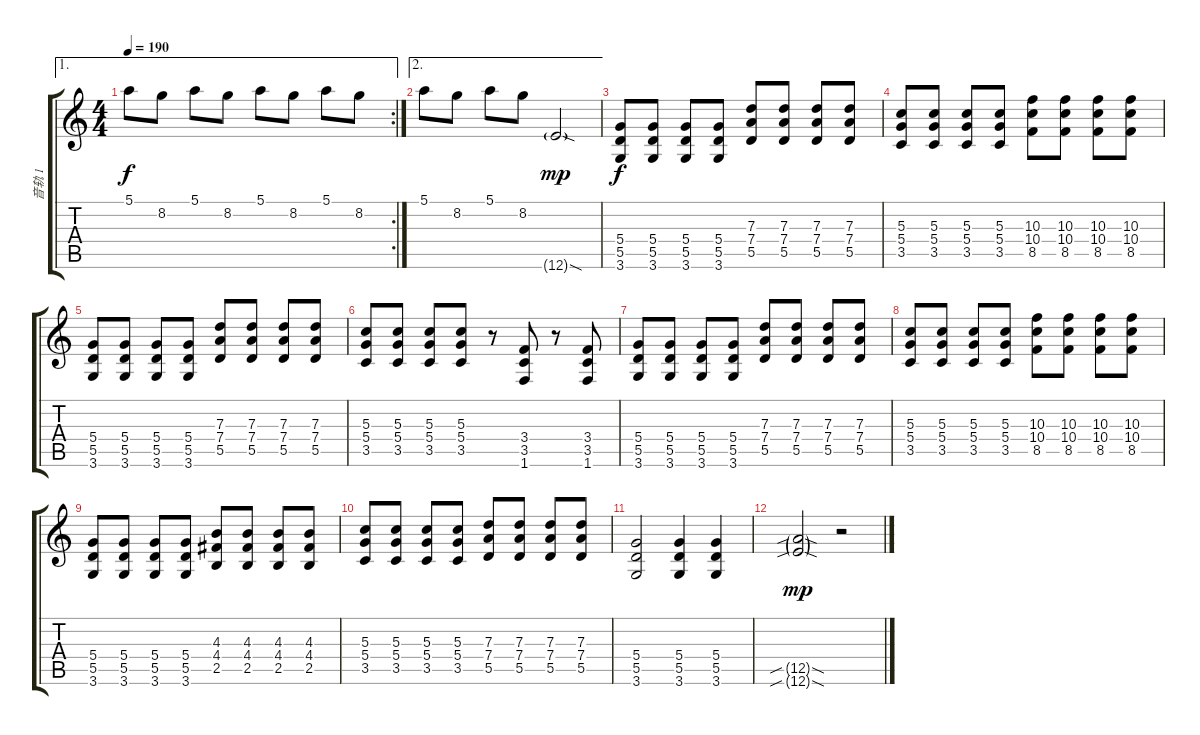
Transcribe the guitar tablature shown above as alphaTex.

\track ("音轨 1" "音轨 1") {instrument overdrivenguitar}
\staff {score tabs}
\tuning (E4 B3 G3 D3 A2 E2) {hide}
\ae 1
\rc 2
\ts (4 4)
\tempo 190
\clef g2
\ks c
5.1.8{dy f} 8.2.8 5.1.8 8.2.8 5.1.8 8.2.8 5.1.8 8.2.8 |
\ae 2
5.1.8 8.2.8 5.1.8 8.2.8 12.6{sod g}.2{dy mp} |
(5.4 5.5 3.6).8{dy f} (5.4 5.5 3.6).8 (5.4 5.5 3.6).8 (5.4 5.5 3.6).8 (7.3 7.4 5.5).8 (7.3 7.4 5.5).8 (7.3 7.4 5.5).8 (7.3 7.4 5.5).8 |
(5.3 5.4 3.5).8 (5.3 5.4 3.5).8 (5.3 5.4 3.5).8 (5.3 5.4 3.5).8 (10.3 10.4 8.5).8 (10.3 10.4 8.5).8 (10.3 10.4 8.5).8 (10.3 10.4 8.5).8 |
(5.4 5.5 3.6).8 (5.4 5.5 3.6).8 (5.4 5.5 3.6).8 (5.4 5.5 3.6).8 (7.3 7.4 5.5).8 (7.3 7.4 5.5).8 (7.3 7.4 5.5).8 (7.3 7.4 5.5).8 |
(5.3 5.4 3.5).8 (5.3 5.4 3.5).8 (5.3 5.4 3.5).8 (5.3 5.4 3.5).8 r.8 (3.4 3.5 1.6).8 r.8 (3.4 3.5 1.6).8 |
(5.4 5.5 3.6).8 (5.4 5.5 3.6).8 (5.4 5.5 3.6).8 (5.4 5.5 3.6).8 (7.3 7.4 5.5).8 (7.3 7.4 5.5).8 (7.3 7.4 5.5).8 (7.3 7.4 5.5).8 |
(5.3 5.4 3.5).8 (5.3 5.4 3.5).8 (5.3 5.4 3.5).8 (5.3 5.4 3.5).8 (10.3 10.4 8.5).8 (10.3 10.4 8.5).8 (10.3 10.4 8.5).8 (10.3 10.4 8.5).8 |
(5.4 5.5 3.6).8 (5.4 5.5 3.6).8 (5.4 5.5 3.6).8 (5.4 5.5 3.6).8 (4.3 4.4 2.5).8 (4.3 4.4 2.5).8 (4.3 4.4 2.5).8 (4.3 4.4 2.5).8 |
(5.3 5.4 3.5).8 (5.3 5.4 3.5).8 (5.3 5.4 3.5).8 (5.3 5.4 3.5).8 (7.3 7.4 5.5).8 (7.3 7.4 5.5).8 (7.3 7.4 5.5).8 (7.3 7.4 5.5).8 |
(5.4 5.5 3.6).2 (5.4 5.5 3.6).4 (5.4 5.5 3.6).4 |
(12.5{sib sod g} 12.6{sib sod g}).2{dy mp} r.2
